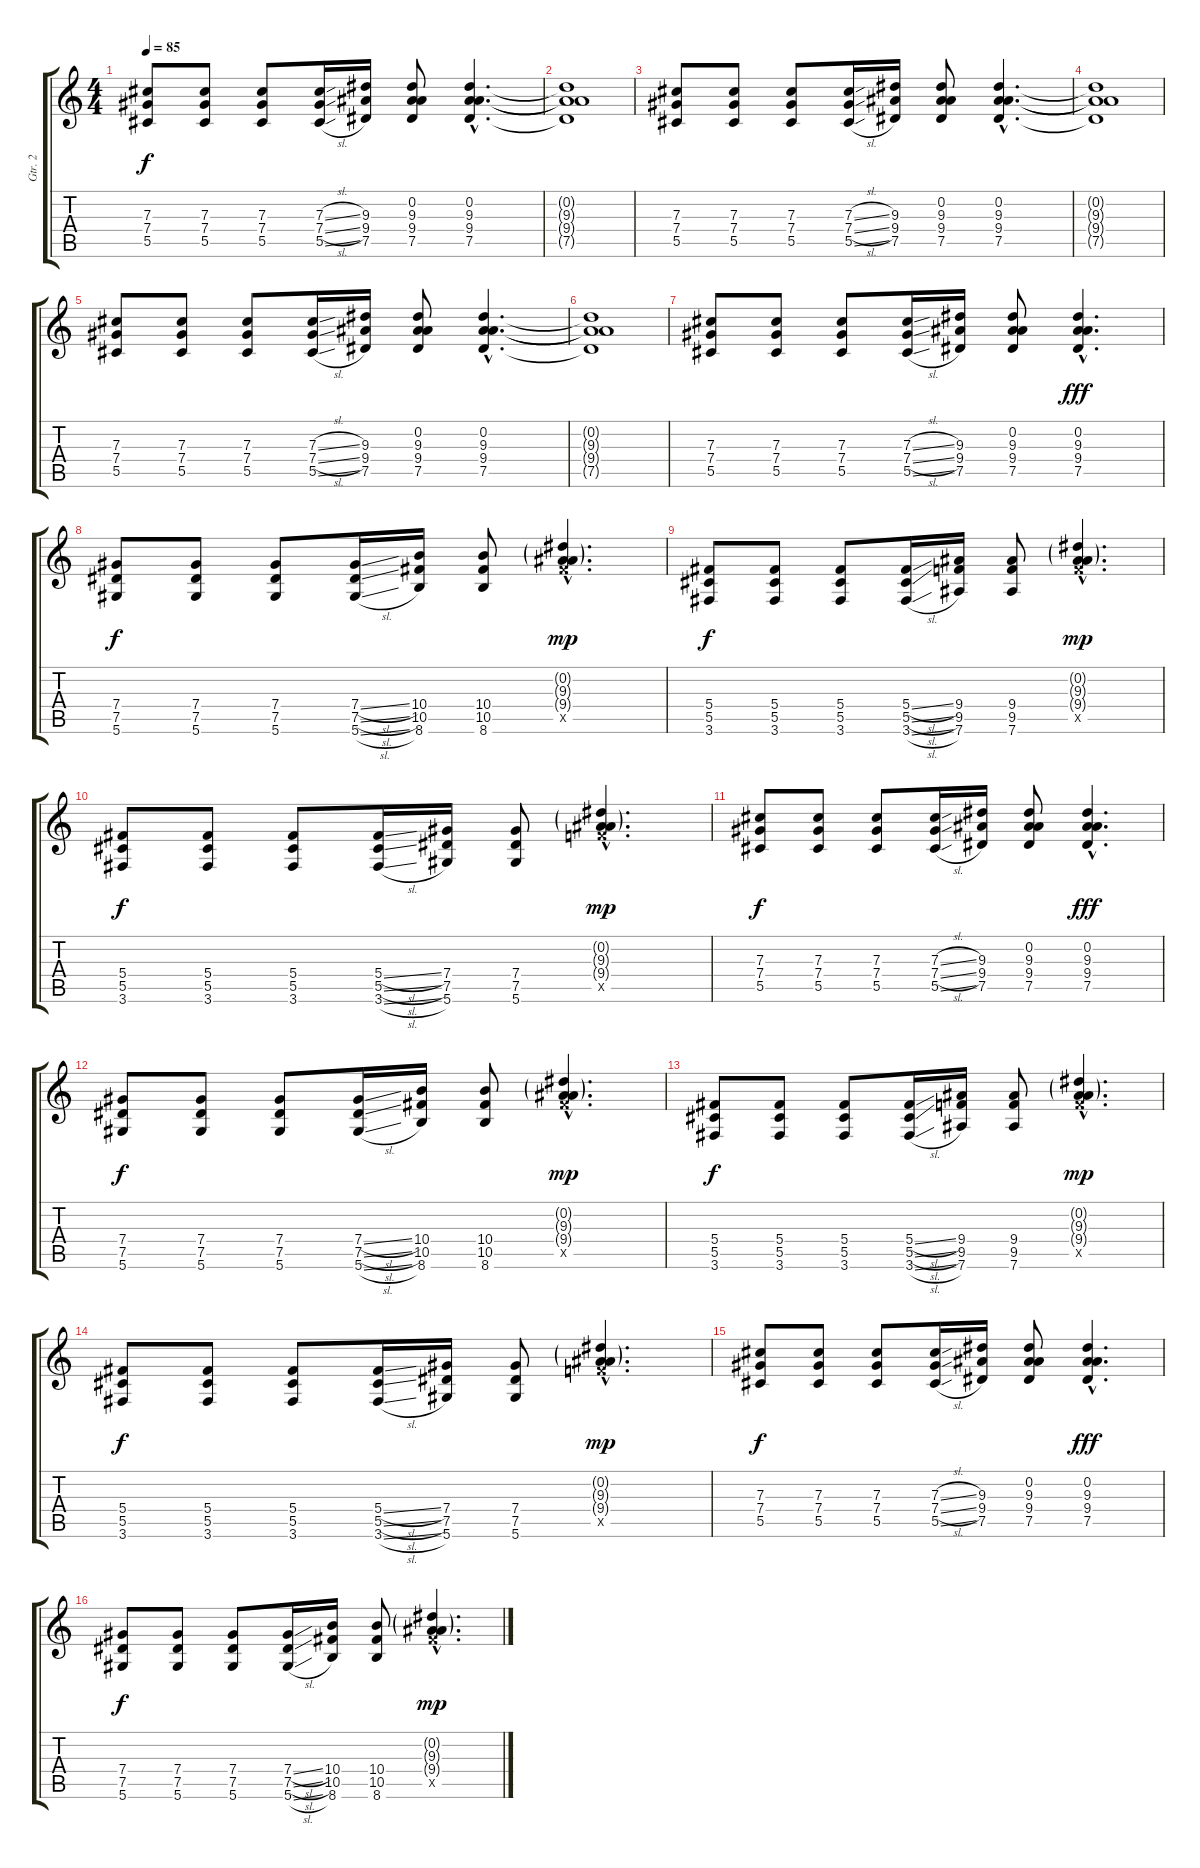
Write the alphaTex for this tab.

\track ("Gtr. 2" "Gtr. 2") {instrument distortionguitar}
\staff {score tabs}
\tuning (Eb4 Bb3 Gb3 Db3 Ab2 Eb2) {hide}
\ts (4 4)
\tempo 85
\clef g2
\ks c
(7.3 7.4 5.5).8{dy f instrument distortionguitar} (7.3 7.4 5.5).8 (7.3 7.4 5.5).8 (7.3{sl} 7.4{sl} 5.5{sl}).16 (9.3 9.4 7.5).16 (0.2 9.3 9.4 7.5).8 (0.2{hac} 9.3{hac} 9.4{hac} 7.5{hac}).4{d} |
(0.2{t} 9.3{t} 9.4{t} 7.5{t}).1 |
(7.3 7.4 5.5).8 (7.3 7.4 5.5).8 (7.3 7.4 5.5).8 (7.3{sl} 7.4{sl} 5.5{sl}).16 (9.3 9.4 7.5).16 (0.2 9.3 9.4 7.5).8 (0.2{hac} 9.3{hac} 9.4{hac} 7.5{hac}).4{d} |
(0.2{t} 9.3{t} 9.4{t} 7.5{t}).1 |
(7.3 7.4 5.5).8 (7.3 7.4 5.5).8 (7.3 7.4 5.5).8 (7.3{sl} 7.4{sl} 5.5{sl}).16 (9.3 9.4 7.5).16 (0.2 9.3 9.4 7.5).8 (0.2{hac} 9.3{hac} 9.4{hac} 7.5{hac}).4{d} |
(0.2{t} 9.3{t} 9.4{t} 7.5{t}).1 |
(7.3 7.4 5.5).8 (7.3 7.4 5.5).8 (7.3 7.4 5.5).8 (7.3{sl} 7.4{sl} 5.5{sl}).16 (9.3 9.4 7.5).16 (0.2 9.3 9.4 7.5).8 (0.2{hac} 9.3{hac} 9.4{hac} 7.5{hac}).4{d dy fff} |
(7.4 7.5 5.6).8{dy f} (7.4 7.5 5.6).8 (7.4 7.5 5.6).8 (7.4{sl} 7.5{sl} 5.6{sl}).16 (10.4 10.5 8.6).16 (10.4 10.5 8.6).8 (0.2{g hac} 9.3{g hac} 9.4{g hac} 10.5{hac x}).4{d dy mp} |
(5.4 5.5 3.6).8{dy f} (5.4 5.5 3.6).8 (5.4 5.5 3.6).8 (5.4{sl} 5.5{sl} 3.6{sl}).16 (9.4 9.5 7.6).16 (9.4 9.5 7.6).8 (0.2{g hac} 9.3{g hac} 9.4{g hac} 9.5{hac x}).4{d dy mp} |
(5.4 5.5 3.6).8{dy f} (5.4 5.5 3.6).8 (5.4 5.5 3.6).8 (5.4{sl} 5.5{sl} 3.6{sl}).16 (7.4 7.5 5.6).16 (7.4 7.5 5.6).8 (0.2{g hac} 9.3{g hac} 9.4{g hac} 9.5{hac x}).4{d dy mp} |
(7.3 7.4 5.5).8{dy f} (7.3 7.4 5.5).8 (7.3 7.4 5.5).8 (7.3{sl} 7.4{sl} 5.5{sl}).16 (9.3 9.4 7.5).16 (0.2 9.3 9.4 7.5).8 (0.2{hac} 9.3{hac} 9.4{hac} 7.5{hac}).4{d dy fff} |
(7.4 7.5 5.6).8{dy f} (7.4 7.5 5.6).8 (7.4 7.5 5.6).8 (7.4{sl} 7.5{sl} 5.6{sl}).16 (10.4 10.5 8.6).16 (10.4 10.5 8.6).8 (0.2{g hac} 9.3{g hac} 9.4{g hac} 10.5{hac x}).4{d dy mp} |
(5.4 5.5 3.6).8{dy f} (5.4 5.5 3.6).8 (5.4 5.5 3.6).8 (5.4{sl} 5.5{sl} 3.6{sl}).16 (9.4 9.5 7.6).16 (9.4 9.5 7.6).8 (0.2{g hac} 9.3{g hac} 9.4{g hac} 9.5{hac x}).4{d dy mp} |
(5.4 5.5 3.6).8{dy f} (5.4 5.5 3.6).8 (5.4 5.5 3.6).8 (5.4{sl} 5.5{sl} 3.6{sl}).16 (7.4 7.5 5.6).16 (7.4 7.5 5.6).8 (0.2{g hac} 9.3{g hac} 9.4{g hac} 9.5{hac x}).4{d dy mp} |
(7.3 7.4 5.5).8{dy f} (7.3 7.4 5.5).8 (7.3 7.4 5.5).8 (7.3{sl} 7.4{sl} 5.5{sl}).16 (9.3 9.4 7.5).16 (0.2 9.3 9.4 7.5).8 (0.2{hac} 9.3{hac} 9.4{hac} 7.5{hac}).4{d dy fff} |
(7.4 7.5 5.6).8{dy f} (7.4 7.5 5.6).8 (7.4 7.5 5.6).8 (7.4{sl} 7.5{sl} 5.6{sl}).16 (10.4 10.5 8.6).16 (10.4 10.5 8.6).8 (0.2{g hac} 9.3{g hac} 9.4{g hac} 10.5{hac x}).4{d dy mp}
